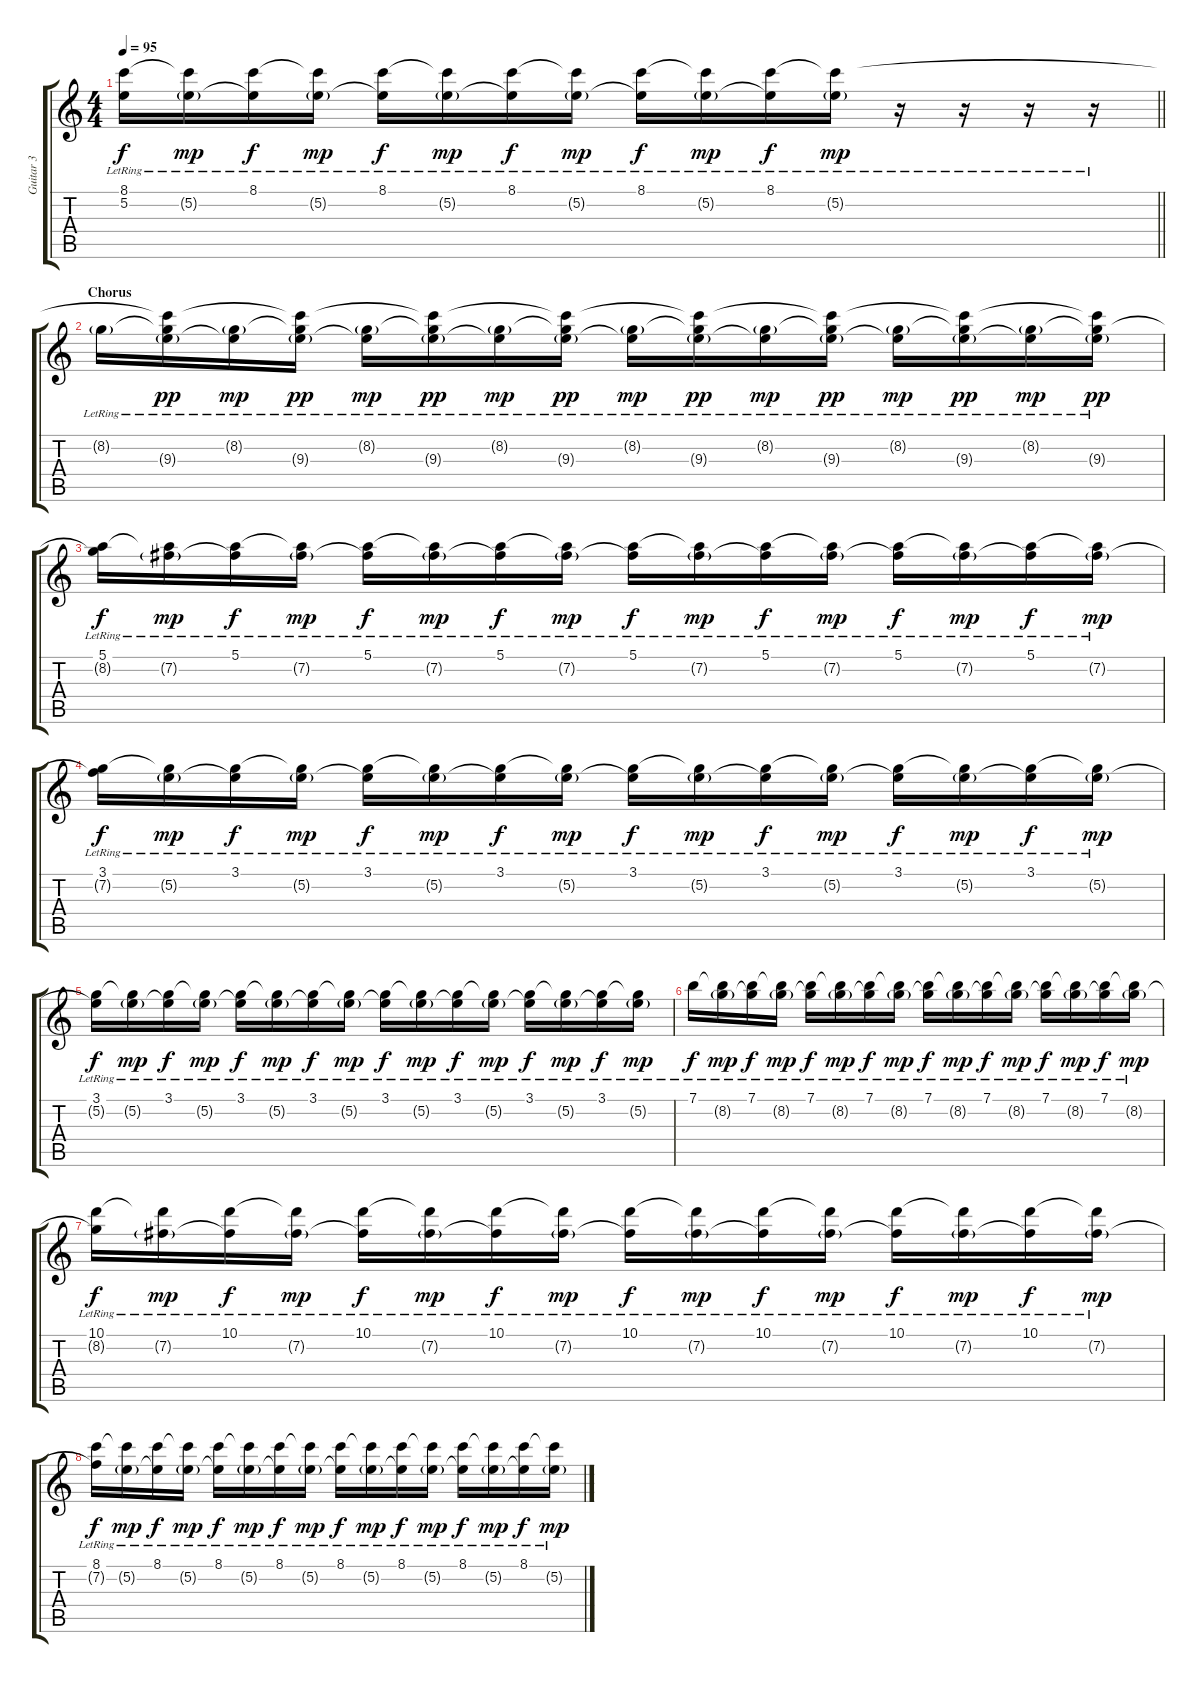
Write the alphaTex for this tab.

\track ("Guitar 3" "Guitar 3") {instrument distortionguitar}
\staff {score tabs}
\tuning (E4 B3 G3 D3 A2 E2) {hide}
\ts (4 4)
\tempo 95
\clef g2
\barLineRight lightlight
\ks c
(8.1{lr} 5.2{t}).16{dy f} (8.1{t} 5.2{g lr}).16{dy mp} (8.1{lr} 5.2{t}).16{dy f} (8.1{t} 5.2{g lr}).16{dy mp} (8.1{lr} 5.2{t}).16{dy f} (8.1{t} 5.2{g lr}).16{dy mp} (8.1{lr} 5.2{t}).16{dy f} (8.1{t} 5.2{g lr}).16{dy mp} (8.1{lr} 5.2{t}).16{dy f} (8.1{t} 5.2{g lr}).16{dy mp} (8.1{lr} 5.2{t}).16{dy f} (8.1{t} 5.2{g lr}).16{dy mp} r.16 r.16 r.16 r.16 |
\section ("" "Chorus")
8.2{g lr}.16 (8.1{t} 8.2{t} 9.3{g lr}).16{dy pp} (8.2{g lr} 9.3{t}).16{dy mp} (8.1{t} 8.2{t} 9.3{g lr}).16{dy pp} (8.2{g lr} 9.3{t}).16{dy mp} (8.1{t} 8.2{t} 9.3{g lr}).16{dy pp} (8.2{g lr} 9.3{t}).16{dy mp} (8.1{t} 8.2{t} 9.3{g lr}).16{dy pp} (8.2{g lr} 9.3{t}).16{dy mp} (8.1{t} 8.2{t} 9.3{g lr}).16{dy pp} (8.2{g lr} 9.3{t}).16{dy mp} (8.1{t} 8.2{t} 9.3{g lr}).16{dy pp} (8.2{g lr} 9.3{t}).16{dy mp} (8.1{t} 8.2{t} 9.3{g lr}).16{dy pp} (8.2{g lr} 9.3{t}).16{dy mp} (8.1{t} 8.2{t} 9.3{g lr}).16{dy pp} |
(5.1{lr} 8.2{t}).16{dy f} (5.1{t} 7.2{g lr}).16{dy mp} (5.1{lr} 7.2{t}).16{dy f} (5.1{t} 7.2{g lr}).16{dy mp} (5.1{lr} 7.2{t}).16{dy f} (5.1{t} 7.2{g lr}).16{dy mp} (5.1{lr} 7.2{t}).16{dy f} (5.1{t} 7.2{g lr}).16{dy mp} (5.1{lr} 7.2{t}).16{dy f} (5.1{t} 7.2{g lr}).16{dy mp} (5.1{lr} 7.2{t}).16{dy f} (5.1{t} 7.2{g lr}).16{dy mp} (5.1{lr} 7.2{t}).16{dy f} (5.1{t} 7.2{g lr}).16{dy mp} (5.1{lr} 7.2{t}).16{dy f} (5.1{t} 7.2{g lr}).16{dy mp} |
(3.1{lr} 7.2{t}).16{dy f} (3.1{t} 5.2{g lr}).16{dy mp} (3.1{lr} 5.2{t}).16{dy f} (3.1{t} 5.2{g lr}).16{dy mp} (3.1{lr} 5.2{t}).16{dy f} (3.1{t} 5.2{g lr}).16{dy mp} (3.1{lr} 5.2{t}).16{dy f} (3.1{t} 5.2{g lr}).16{dy mp} (3.1{lr} 5.2{t}).16{dy f} (3.1{t} 5.2{g lr}).16{dy mp} (3.1{lr} 5.2{t}).16{dy f} (3.1{t} 5.2{g lr}).16{dy mp} (3.1{lr} 5.2{t}).16{dy f} (3.1{t} 5.2{g lr}).16{dy mp} (3.1{lr} 5.2{t}).16{dy f} (3.1{t} 5.2{g lr}).16{dy mp} |
(3.1{lr} 5.2{t}).16{dy f} (3.1{t} 5.2{g lr}).16{dy mp} (3.1{lr} 5.2{t}).16{dy f} (3.1{t} 5.2{g lr}).16{dy mp} (3.1{lr} 5.2{t}).16{dy f} (3.1{t} 5.2{g lr}).16{dy mp} (3.1{lr} 5.2{t}).16{dy f} (3.1{t} 5.2{g lr}).16{dy mp} (3.1{lr} 5.2{t}).16{dy f} (3.1{t} 5.2{g lr}).16{dy mp} (3.1{lr} 5.2{t}).16{dy f} (3.1{t} 5.2{g lr}).16{dy mp} (3.1{lr} 5.2{t}).16{dy f} (3.1{t} 5.2{g lr}).16{dy mp} (3.1{lr} 5.2{t}).16{dy f} (3.1{t} 5.2{g lr}).16{dy mp} |
7.1{lr}.16{dy f volume 10} (7.1{t} 8.2{g lr}).16{dy mp} (7.1{lr} 8.2{t}).16{dy f} (7.1{t} 8.2{g lr}).16{dy mp} (7.1{lr} 8.2{t}).16{dy f} (7.1{t} 8.2{g lr}).16{dy mp} (7.1{lr} 8.2{t}).16{dy f} (7.1{t} 8.2{g lr}).16{dy mp} (7.1{lr} 8.2{t}).16{dy f} (7.1{t} 8.2{g lr}).16{dy mp} (7.1{lr} 8.2{t}).16{dy f} (7.1{t} 8.2{g lr}).16{dy mp} (7.1{lr} 8.2{t}).16{dy f} (7.1{t} 8.2{g lr}).16{dy mp} (7.1{lr} 8.2{t}).16{dy f} (7.1{t} 8.2{g lr}).16{dy mp} |
(10.1{lr} 8.2{t}).16{dy f} (10.1{t} 7.2{g lr}).16{dy mp} (10.1{lr} 7.2{t}).16{dy f} (10.1{t} 7.2{g lr}).16{dy mp} (10.1{lr} 7.2{t}).16{dy f} (10.1{t} 7.2{g lr}).16{dy mp} (10.1{lr} 7.2{t}).16{dy f} (10.1{t} 7.2{g lr}).16{dy mp} (10.1{lr} 7.2{t}).16{dy f} (10.1{t} 7.2{g lr}).16{dy mp} (10.1{lr} 7.2{t}).16{dy f} (10.1{t} 7.2{g lr}).16{dy mp} (10.1{lr} 7.2{t}).16{dy f} (10.1{t} 7.2{g lr}).16{dy mp} (10.1{lr} 7.2{t}).16{dy f} (10.1{t} 7.2{g lr}).16{dy mp} |
(8.1{lr} 7.2{t}).16{dy f} (8.1{t} 5.2{g lr}).16{dy mp} (8.1{lr} 5.2{t}).16{dy f} (8.1{t} 5.2{g lr}).16{dy mp} (8.1{lr} 5.2{t}).16{dy f} (8.1{t} 5.2{g lr}).16{dy mp} (8.1{lr} 5.2{t}).16{dy f} (8.1{t} 5.2{g lr}).16{dy mp} (8.1{lr} 5.2{t}).16{dy f} (8.1{t} 5.2{g lr}).16{dy mp} (8.1{lr} 5.2{t}).16{dy f} (8.1{t} 5.2{g lr}).16{dy mp} (8.1{lr} 5.2{t}).16{dy f} (8.1{t} 5.2{g lr}).16{dy mp} (8.1{lr} 5.2{t}).16{dy f} (8.1{t} 5.2{g lr}).16{dy mp}
